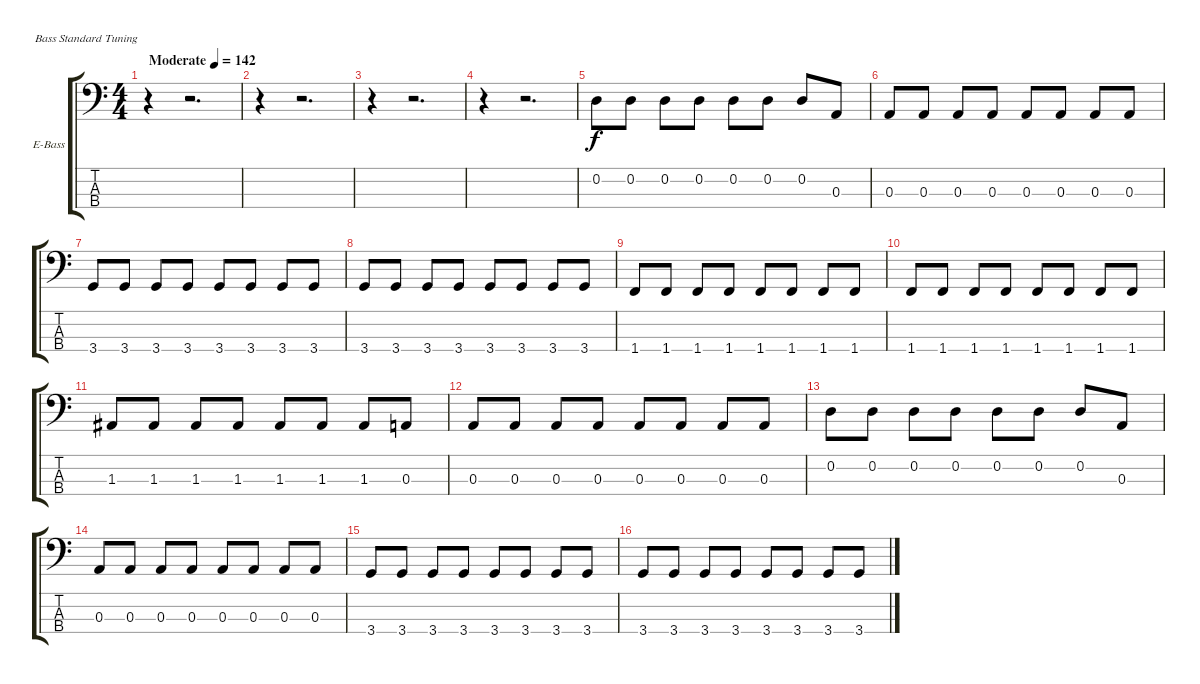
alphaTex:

\bracketExtendMode groupsimilarinstruments
\firstSystemTrackNameOrientation horizontal
\otherSystemsTrackNameOrientation horizontal
\track ("Bass" "E-Bass") {instrument electricbassfinger}
\staff {score tabs}
\tuning (G2 D2 A1 E1)
\ts (4 4)
\beaming (8 2 2 2 2)
\tempo (142 "Moderate")
\clef f4
\ks c
r.4{dy f instrument electricbassfinger} r.2{d} |
r.4 r.2{d} |
r.4 r.2{d} |
r.4 r.2{d} |
0.2.8 0.2.8 0.2.8 0.2.8 0.2.8 0.2.8 0.2.8 0.3.8 |
0.3.8 0.3.8 0.3.8 0.3.8 0.3.8 0.3.8 0.3.8 0.3.8 |
3.4.8 3.4.8 3.4.8 3.4.8 3.4.8 3.4.8 3.4.8 3.4.8 |
3.4.8 3.4.8 3.4.8 3.4.8 3.4.8 3.4.8 3.4.8 3.4.8 |
1.4.8 1.4.8 1.4.8 1.4.8 1.4.8 1.4.8 1.4.8 1.4.8 |
1.4.8 1.4.8 1.4.8 1.4.8 1.4.8 1.4.8 1.4.8 1.4.8 |
1.3.8 1.3.8 1.3.8 1.3.8 1.3.8 1.3.8 1.3.8 0.3.8 |
0.3.8 0.3.8 0.3.8 0.3.8 0.3.8 0.3.8 0.3.8 0.3.8 |
0.2.8 0.2.8 0.2.8 0.2.8 0.2.8 0.2.8 0.2.8 0.3.8 |
0.3.8 0.3.8 0.3.8 0.3.8 0.3.8 0.3.8 0.3.8 0.3.8 |
3.4.8 3.4.8 3.4.8 3.4.8 3.4.8 3.4.8 3.4.8 3.4.8 |
3.4.8 3.4.8 3.4.8 3.4.8 3.4.8 3.4.8 3.4.8 3.4.8
